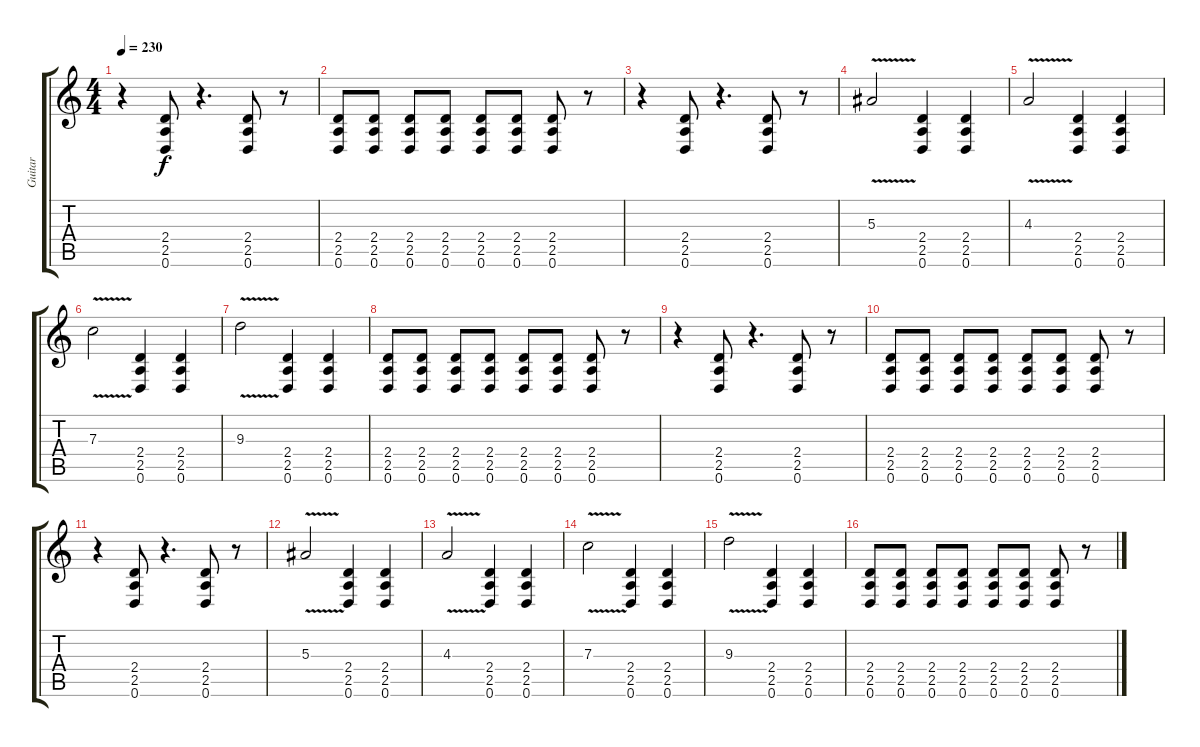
\track ("Guitar" "Guitar") {instrument overdrivenguitar}
\staff {score tabs}
\tuning (D4 A3 F3 C3 G2 D2) {hide}
\ts (4 4)
\tempo 230
\clef g2
\ks c
r.4{dy f} (2.4 2.5 0.6).8 r.4{d} (2.4 2.5 0.6).8 r.8 |
(2.4 2.5 0.6).8 (2.4 2.5 0.6).8 (2.4 2.5 0.6).8 (2.4 2.5 0.6).8 (2.4 2.5 0.6).8 (2.4 2.5 0.6).8 (2.4 2.5 0.6).8 r.8 |
r.4 (2.4 2.5 0.6).8 r.4{d} (2.4 2.5 0.6).8 r.8 |
5.3{v}.2 (2.4 2.5 0.6).4 (2.4 2.5 0.6).4 |
4.3{v}.2 (2.4 2.5 0.6).4 (2.4 2.5 0.6).4 |
7.3{v}.2 (2.4 2.5 0.6).4 (2.4 2.5 0.6).4 |
9.3{v}.2 (2.4 2.5 0.6).4 (2.4 2.5 0.6).4 |
(2.4 2.5 0.6).8 (2.4 2.5 0.6).8 (2.4 2.5 0.6).8 (2.4 2.5 0.6).8 (2.4 2.5 0.6).8 (2.4 2.5 0.6).8 (2.4 2.5 0.6).8 r.8 |
r.4 (2.4 2.5 0.6).8 r.4{d} (2.4 2.5 0.6).8 r.8 |
(2.4 2.5 0.6).8 (2.4 2.5 0.6).8 (2.4 2.5 0.6).8 (2.4 2.5 0.6).8 (2.4 2.5 0.6).8 (2.4 2.5 0.6).8 (2.4 2.5 0.6).8 r.8 |
r.4 (2.4 2.5 0.6).8 r.4{d} (2.4 2.5 0.6).8 r.8 |
5.3{v}.2 (2.4 2.5 0.6).4 (2.4 2.5 0.6).4 |
4.3{v}.2 (2.4 2.5 0.6).4 (2.4 2.5 0.6).4 |
7.3{v}.2 (2.4 2.5 0.6).4 (2.4 2.5 0.6).4 |
9.3{v}.2 (2.4 2.5 0.6).4 (2.4 2.5 0.6).4 |
(2.4 2.5 0.6).8 (2.4 2.5 0.6).8 (2.4 2.5 0.6).8 (2.4 2.5 0.6).8 (2.4 2.5 0.6).8 (2.4 2.5 0.6).8 (2.4 2.5 0.6).8 r.8
